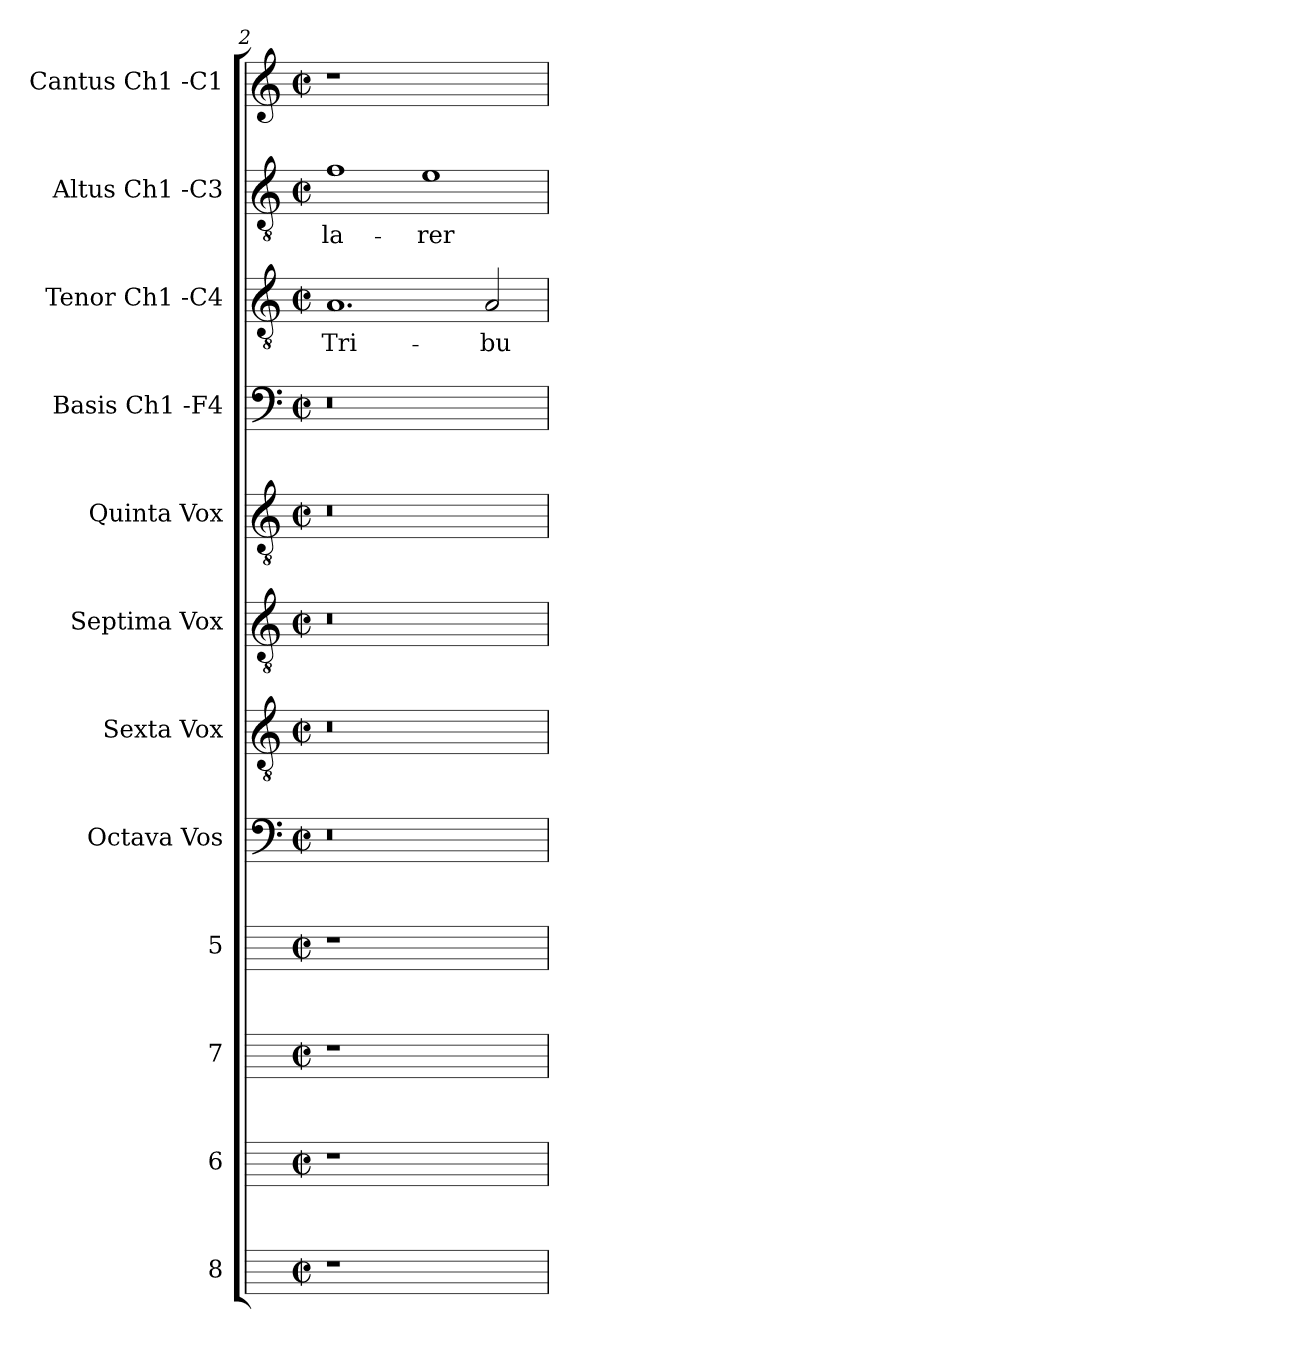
**kern	**kern	**kern	**kern	**kern	**kern	**kern	**kern	**kern	**kern	**text	**kern	**text	**kern
*part12	*part11	*part10	*part9	*part8	*part7	*part6	*part5	*part4	*part3	*part3	*part2	*part2	*part1
*staff12	*staff11	*staff10	*staff9	*staff8	*staff7	*staff6	*staff5	*staff4	*staff3	*staff3	*staff2	*staff2	*staff1
*I"8	*I"6	*I"7	*I"5	*I"Octava  Vos	*I"Sexta  Vox	*I"Septima  Vox	*I"Quinta  Vox	*I"Basis  Ch1 -F4	*I"Tenor  Ch1 -C4	*	*I"Altus  Ch1 -C3	*	*I"Cantus  Ch1 -C1
*	*	*	*	*	*	*	*	*I'B	*I'T	*	*I'A	*	*I'C
*	*	*	*	*clefF4	*clefGv2	*clefGv2	*clefGv2	*clefF4	*clefGv2	*	*clefGv2	*	*clefG2
*k[]	*k[]	*k[]	*k[]	*k[]	*k[]	*k[]	*k[]	*k[]	*k[]	*	*k[]	*	*k[]
*C:	*C:	*C:	*C:	*C:	*C:	*C:	*C:	*C:	*C:	*	*C:	*	*C:
*M2/2	*M2/2	*M2/2	*M2/2	*M2/2	*M2/2	*M2/2	*M2/2	*M2/2	*M2/2	*	*M2/2	*	*M2/2
*met(c|)	*met(c|)	*met(c|)	*met(c|)	*met(c|)	*met(c|)	*met(c|)	*met(c|)	*met(c|)	*met(c|)	*	*met(c|)	*	*met(c|)
=2	=2	=2	=2	=2	=2	=2	=2	=2	=2	=2	=2	=2	=2
!	!	!	!	!	!	!	!	!	!	!LO:LY:b:cj	!	!LO:LY:b:cj	!
1r	1r	1r	1r	0r	0r	0r	0r	0r	1.A	Tri-	1f	-la-	1r
!	!	!	!	!	!	!	!	!	!	!	!	!LO:LY:b:cj	!
1ryy	1ryy	1ryy	1ryy	.	.	.	.	.	.	.	1e	-rer	1ryy
!	!	!	!	!	!	!	!	!	!	!LO:LY:b:cj	!	!	!
.	.	.	.	.	.	.	.	.	2A/	-bu-	.	.	.
=	=	=	=	=	=	=	=	=	=	=	=	=	=
*-	*-	*-	*-	*-	*-	*-	*-	*-	*-	*-	*-	*-	*-
